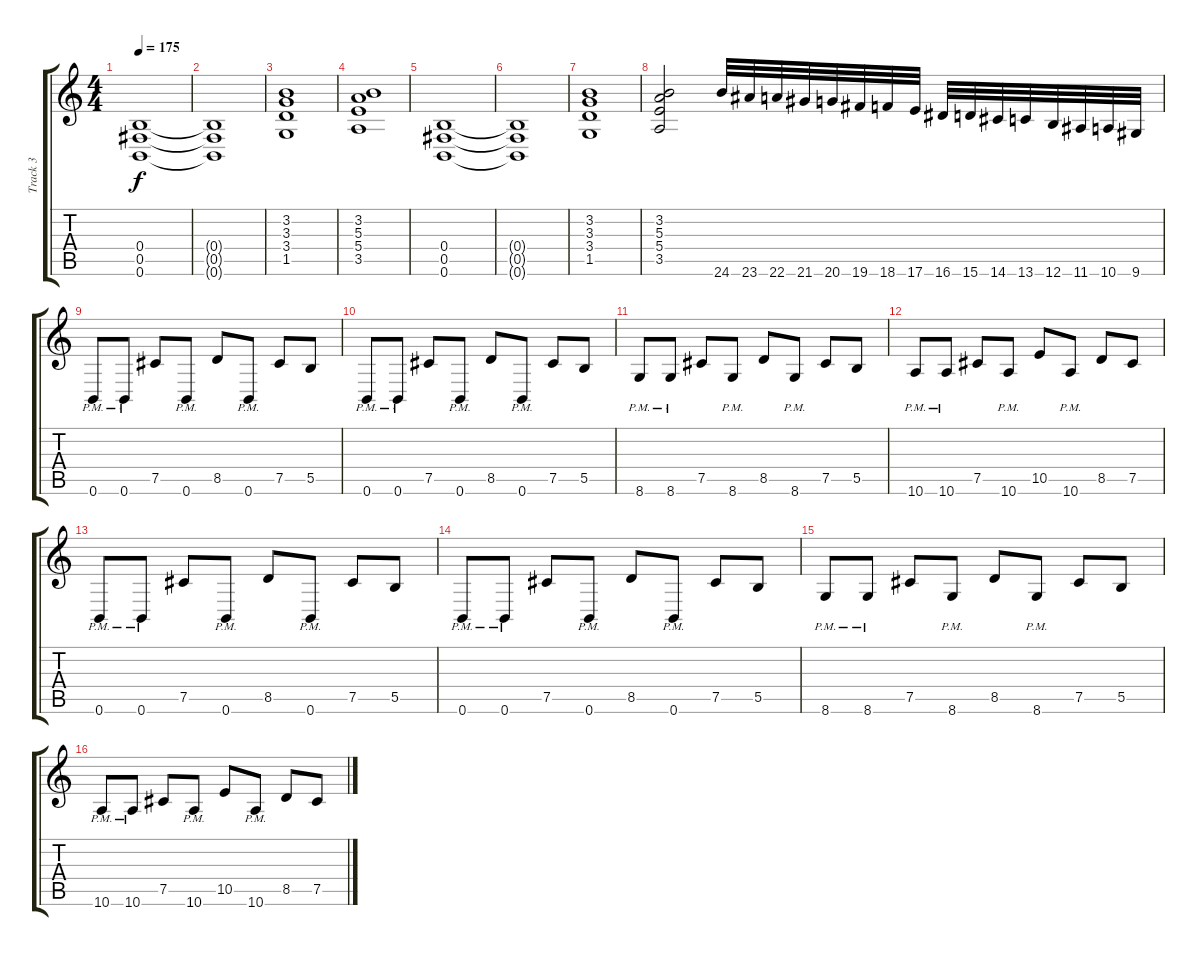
\track ("Track 3" "Track 3") {instrument distortionguitar}
\staff {score tabs}
\tuning (Db4 Ab3 E3 B2 Gb2 B1) {hide}
\ts (4 4)
\tempo 175
\clef g2
\ks c
(0.4 0.5 0.6).1{dy f instrument distortionguitar} |
(0.4{t} 0.5{t} 0.6{t}).1 |
(3.2 3.3 3.4 1.5).1 |
(3.2 5.3 5.4 3.5).1 |
(0.4 0.5 0.6).1 |
(0.4{t} 0.5{t} 0.6{t}).1 |
(3.2 3.3 3.4 1.5).1 |
(3.2 5.3 5.4 3.5).2 24.6.32{instrument guitarfretnoise} 23.6.32 22.6.32 21.6.32 20.6.32 19.6.32 18.6.32 17.6.32 16.6.32 15.6.32 14.6.32 13.6.32 12.6.32 11.6.32 10.6.32 9.6.32 |
0.6{pm}.8{instrument distortionguitar} 0.6{pm}.8 7.5.8 0.6{pm}.8 8.5.8 0.6{pm}.8 7.5.8 5.5.8 |
0.6{pm}.8 0.6{pm}.8 7.5.8 0.6{pm}.8 8.5.8 0.6{pm}.8 7.5.8 5.5.8 |
8.6{pm}.8 8.6{pm}.8 7.5.8 8.6{pm}.8 8.5.8 8.6{pm}.8 7.5.8 5.5.8 |
10.6{pm}.8 10.6{pm}.8 7.5.8 10.6{pm}.8 10.5.8 10.6{pm}.8 8.5.8 7.5.8 |
0.6{pm}.8 0.6{pm}.8 7.5.8 0.6{pm}.8 8.5.8 0.6{pm}.8 7.5.8 5.5.8 |
0.6{pm}.8 0.6{pm}.8 7.5.8 0.6{pm}.8 8.5.8 0.6{pm}.8 7.5.8 5.5.8 |
8.6{pm}.8 8.6{pm}.8 7.5.8 8.6{pm}.8 8.5.8 8.6{pm}.8 7.5.8 5.5.8 |
10.6{pm}.8 10.6{pm}.8 7.5.8 10.6{pm}.8 10.5.8 10.6{pm}.8 8.5.8 7.5.8
